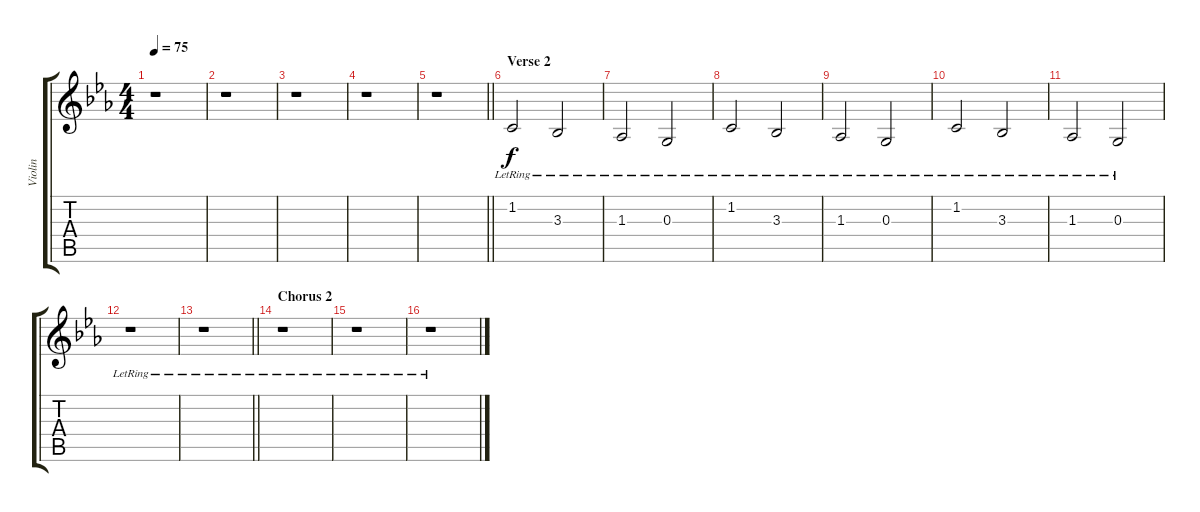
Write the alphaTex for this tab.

\track ("Violin" "Violin") {instrument stringensemble1}
\staff {score tabs}
\tuning (E4 B3 G3 D3 A2 E2) {hide}
\ts (4 4)
\tempo 75
\clef g2
\ks eb
r.1{dy f} |
r.1 |
r.1 |
r.1 |
\barLineRight lightlight
r.1 |
\section ("" "Verse 2")
1.2{lr}.2 3.3{lr}.2 |
1.3{lr}.2 0.3{lr}.2 |
1.2{lr}.2 3.3{lr}.2 |
1.3{lr}.2 0.3{lr}.2 |
1.2{lr}.2 3.3{lr}.2 |
1.3{lr}.2 0.3{lr}.2 |
r.1 |
\barLineRight lightlight
r.1 |
\section ("" "Chorus 2")
r.1 |
r.1 |
r.1
